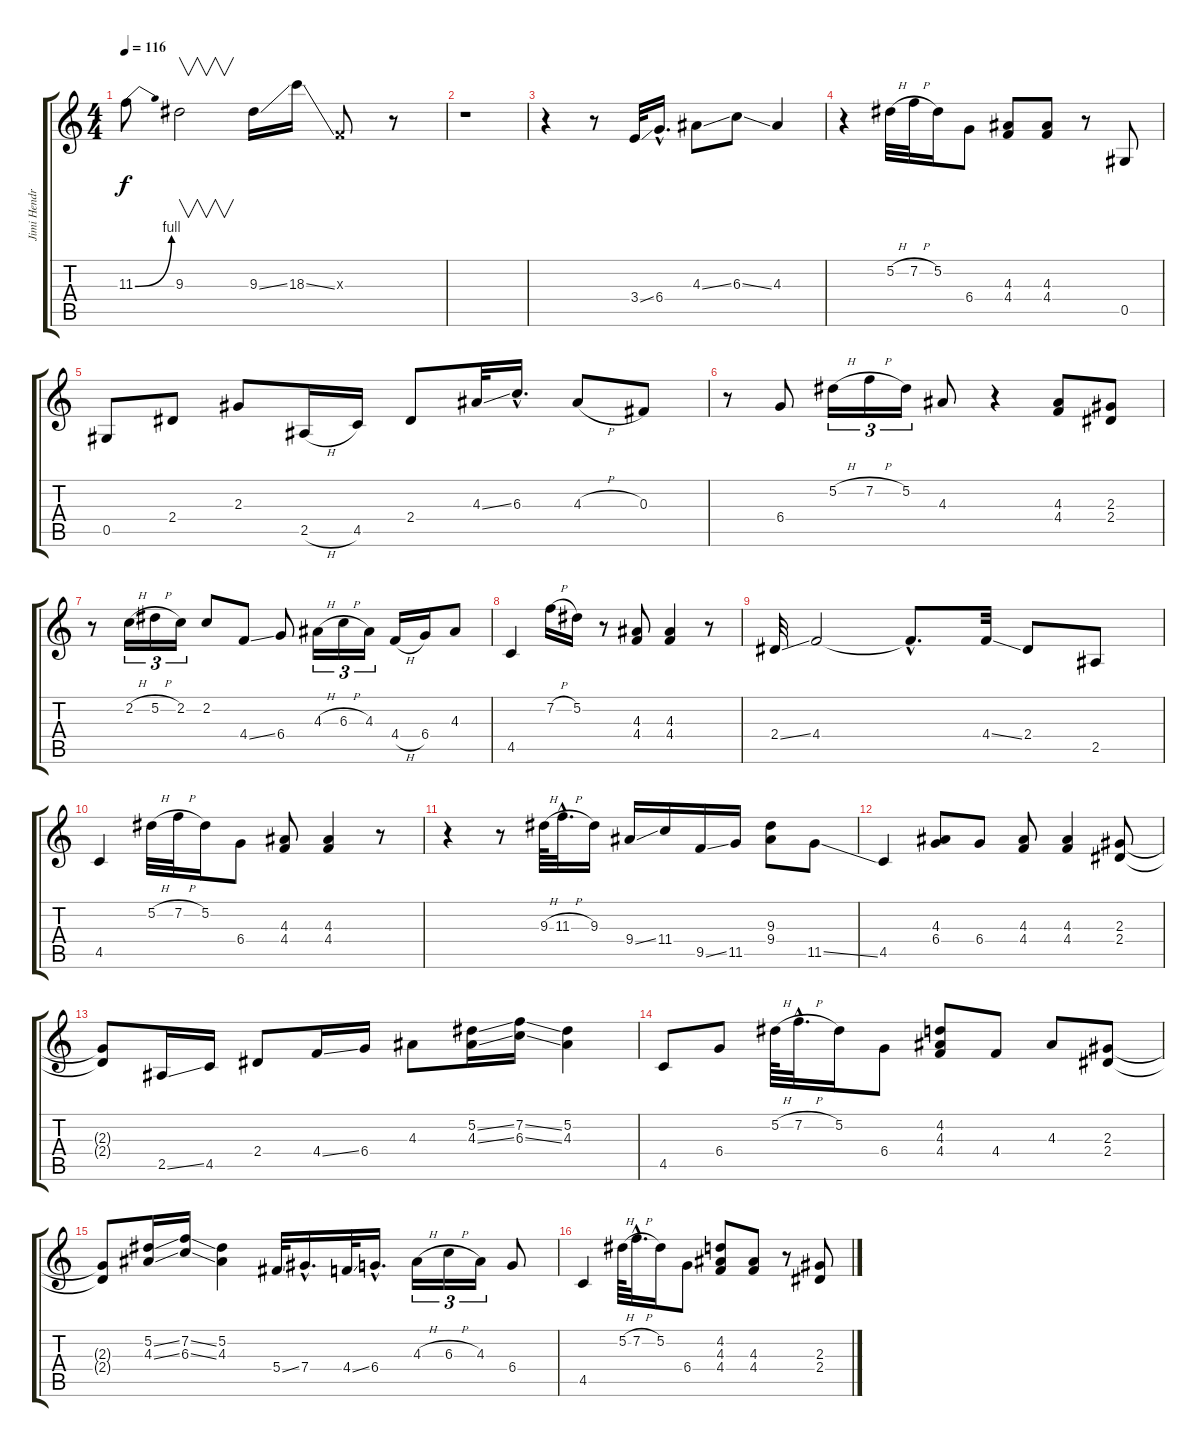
\track ("Jimi Hendrix" "Jimi Hendr") {instrument overdrivenguitar}
\staff {score tabs}
\tuning (Eb4 Bb3 Gb3 Db3 Ab2 Eb2) {hide}
\ts (4 4)
\tempo 116
\clef g2
\ks c
11.3{be (bend 0 0 60 4)}.8{dy f} 9.3.2{v} 9.3{ss}.16 18.3{ss}.16 -1.3{x}.8 r.8 |
r.1 |
r.4 r.8 3.4{ss}.32 6.4{hac}.16{d} 4.3{ss}.8 6.3{ss}.8 4.3.4 |
r.4 5.2{h}.32 7.2{h}.32 5.2.16 6.4.8 (4.3 4.4).8 (4.3 4.4).8 r.8 0.5.8 |
0.5.8 2.4.8 2.3.8 2.5{h}.16 4.5.16 2.4.8 4.3{ss}.32 6.3{hac}.16{d} 4.3{h}.8 0.3.8 |
r.8 6.4.8 5.2{h}.16{tu (3 2)} 7.2{h}.16{tu (3 2)} 5.2.16{tu (3 2)} 4.3.8 r.4 (4.3 4.4).8 (2.3 2.4).8 |
r.8 2.2{h}.16{tu (3 2)} 5.2{h}.16{tu (3 2)} 2.2.16{tu (3 2)} 2.2.8 4.4{ss}.8 6.4.8 4.3{h}.16{tu (3 2)} 6.3{h}.16{tu (3 2)} 4.3.16{tu (3 2)} 4.4{h}.16 6.4.16 4.3.8 |
4.5.4 7.2{h}.16 5.2.16 r.8 (4.3 4.4).8 (4.3 4.4).4 r.8 |
2.4{ss}.32 4.4.2 4.4{hac t}.8{d} 4.4{ss}.32 2.4.8 2.5.8 |
4.5.4 5.2{h}.32 7.2{h}.32 5.2.16 6.4.8 (4.3 4.4).8 (4.3 4.4).4 r.8 |
r.4 r.8 9.3{h}.64 11.3{h hac}.32{d} 9.3.16 9.4{ss}.16 11.4.16 9.5{ss}.16 11.5.16 (9.3 9.4).8 11.5{ss}.8 |
4.5.4 (4.3 6.4).8 6.4.8 (4.3 4.4).8 (4.3 4.4).4 (2.3 2.4).8 |
(2.3{t} 2.4{t}).8 2.5{ss}.16 4.5.16 2.4.8 4.4{ss}.16 6.4.16 4.3.8 (5.2{ss} 4.3{ss}).16 (7.2{ss} 6.3{ss}).16 (5.2 4.3).4 |
4.5.8 6.4.8 5.2{h}.64 7.2{h hac}.32{d} 5.2.16 6.4.8 (4.2 4.3 4.4).8 4.4.8 4.3.8 (2.3 2.4).8 |
(2.3{t} 2.4{t}).8 (5.2{ss} 4.3{ss}).16 (7.2{ss} 6.3{ss}).16 (5.2 4.3).4 5.4{ss}.32 7.4{hac}.16{d} 4.4{ss}.32 6.4{hac}.16{d} 4.3{h}.16{tu (3 2)} 6.3{h}.16{tu (3 2)} 4.3.16{tu (3 2)} 6.4.8 |
4.5.4 5.2{h}.64 7.2{h hac}.32{d} 5.2.16 6.4.8 (4.2 4.3 4.4).8 (4.3 4.4).8 r.8 (2.3 2.4).8
